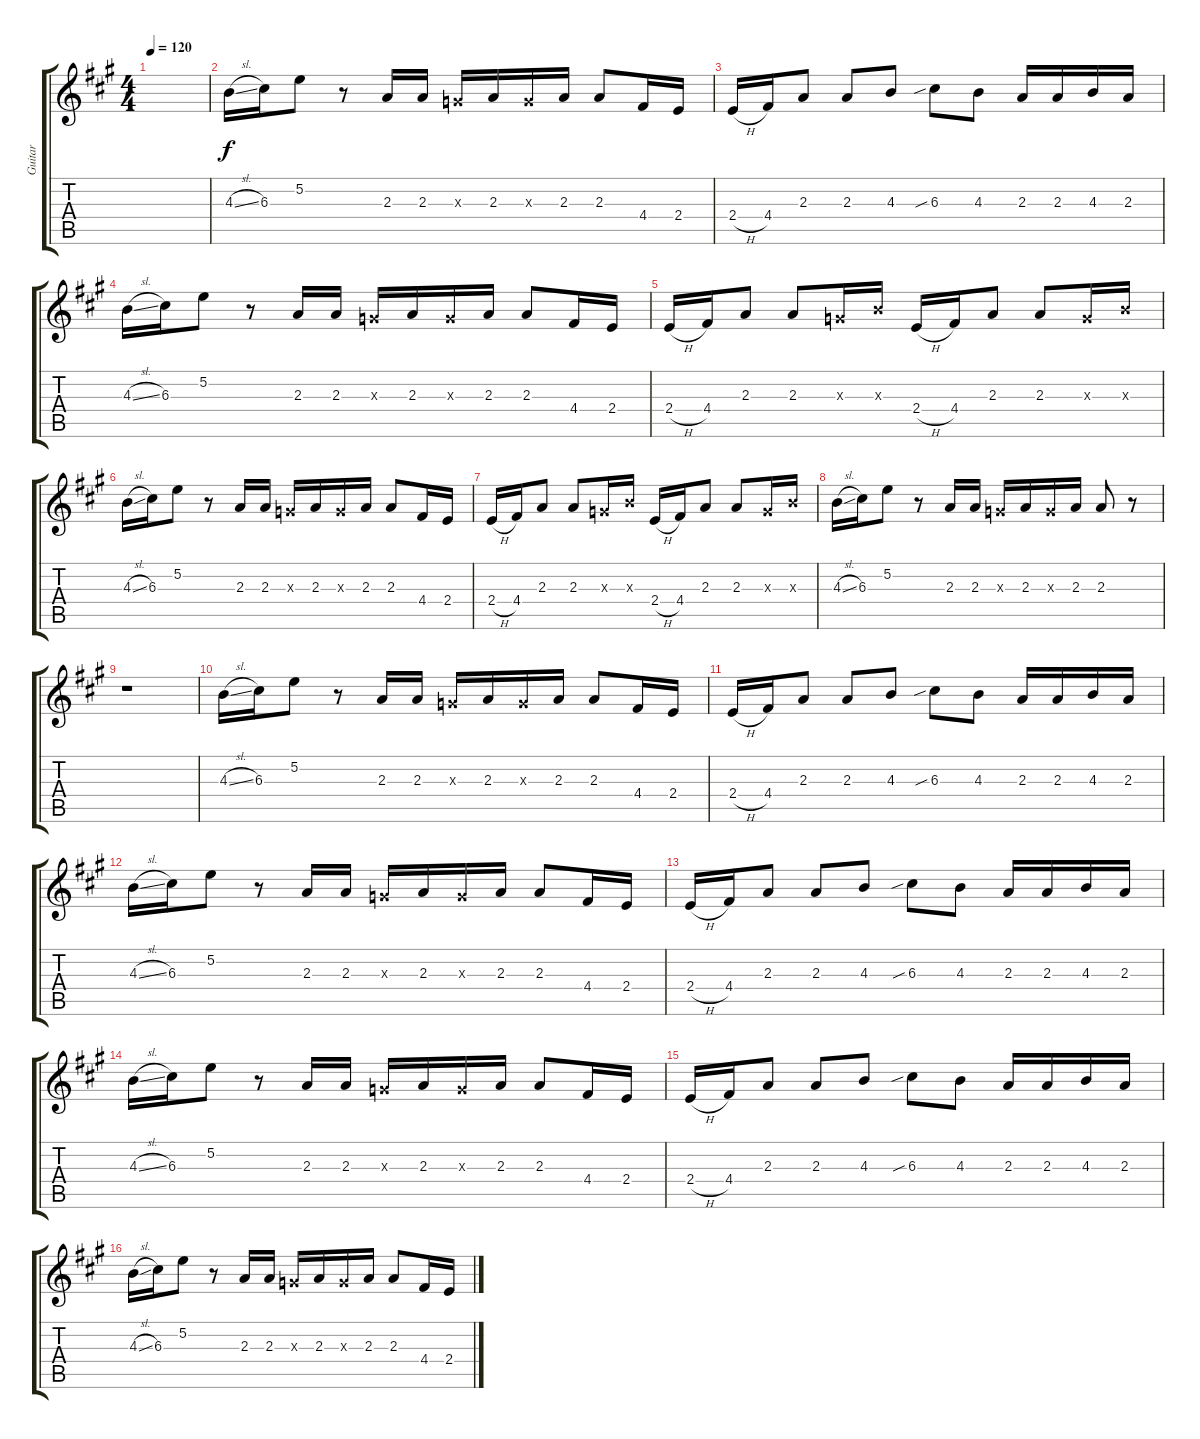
\track ("Guitar" "Guitar") {instrument electricguitarjazz}
\staff {score tabs}
\tuning (E4 B3 G3 D3 A2 E2) {hide}
\ts (4 4)
\tempo 120
\clef g2
\ks a
|
4.3{sl}.16 6.3.16 5.2.8 r.8 2.3.16 2.3.16 0.3{x}.16 2.3.16 0.3{x}.16 2.3.16 2.3.8 4.4.16 2.4.16 |
2.4{h}.16 4.4.16 2.3.8 2.3.8 4.3.8 6.3{sib}.8 4.3.8 2.3.16 2.3.16 4.3.16 2.3.16 |
4.3{sl}.16 6.3.16 5.2.8 r.8 2.3.16 2.3.16 0.3{x}.16 2.3.16 0.3{x}.16 2.3.16 2.3.8 4.4.16 2.4.16 |
2.4{h}.16 4.4.16 2.3.8 2.3.8 0.3{x}.16 4.3{x}.16 2.4{h}.16 4.4.16 2.3.8 2.3.8 0.3{x}.16 4.3{x}.16 |
4.3{sl}.16 6.3.16 5.2.8 r.8 2.3.16 2.3.16 0.3{x}.16 2.3.16 0.3{x}.16 2.3.16 2.3.8 4.4.16 2.4.16 |
2.4{h}.16 4.4.16 2.3.8 2.3.8 0.3{x}.16 4.3{x}.16 2.4{h}.16 4.4.16 2.3.8 2.3.8 0.3{x}.16 4.3{x}.16 |
4.3{sl}.16 6.3.16 5.2.8 r.8 2.3.16 2.3.16 0.3{x}.16 2.3.16 0.3{x}.16 2.3.16 2.3.8 r.8 |
r.1 |
4.3{sl}.16 6.3.16 5.2.8 r.8 2.3.16 2.3.16 0.3{x}.16 2.3.16 0.3{x}.16 2.3.16 2.3.8 4.4.16 2.4.16 |
2.4{h}.16 4.4.16 2.3.8 2.3.8 4.3.8 6.3{sib}.8 4.3.8 2.3.16 2.3.16 4.3.16 2.3.16 |
4.3{sl}.16 6.3.16 5.2.8 r.8 2.3.16 2.3.16 0.3{x}.16 2.3.16 0.3{x}.16 2.3.16 2.3.8 4.4.16 2.4.16 |
2.4{h}.16 4.4.16 2.3.8 2.3.8 4.3.8 6.3{sib}.8 4.3.8 2.3.16 2.3.16 4.3.16 2.3.16 |
4.3{sl}.16 6.3.16 5.2.8 r.8 2.3.16 2.3.16 0.3{x}.16 2.3.16 0.3{x}.16 2.3.16 2.3.8 4.4.16 2.4.16 |
2.4{h}.16 4.4.16 2.3.8 2.3.8 4.3.8 6.3{sib}.8 4.3.8 2.3.16 2.3.16 4.3.16 2.3.16 |
4.3{sl}.16 6.3.16 5.2.8 r.8 2.3.16 2.3.16 0.3{x}.16 2.3.16 0.3{x}.16 2.3.16 2.3.8 4.4.16 2.4.16
